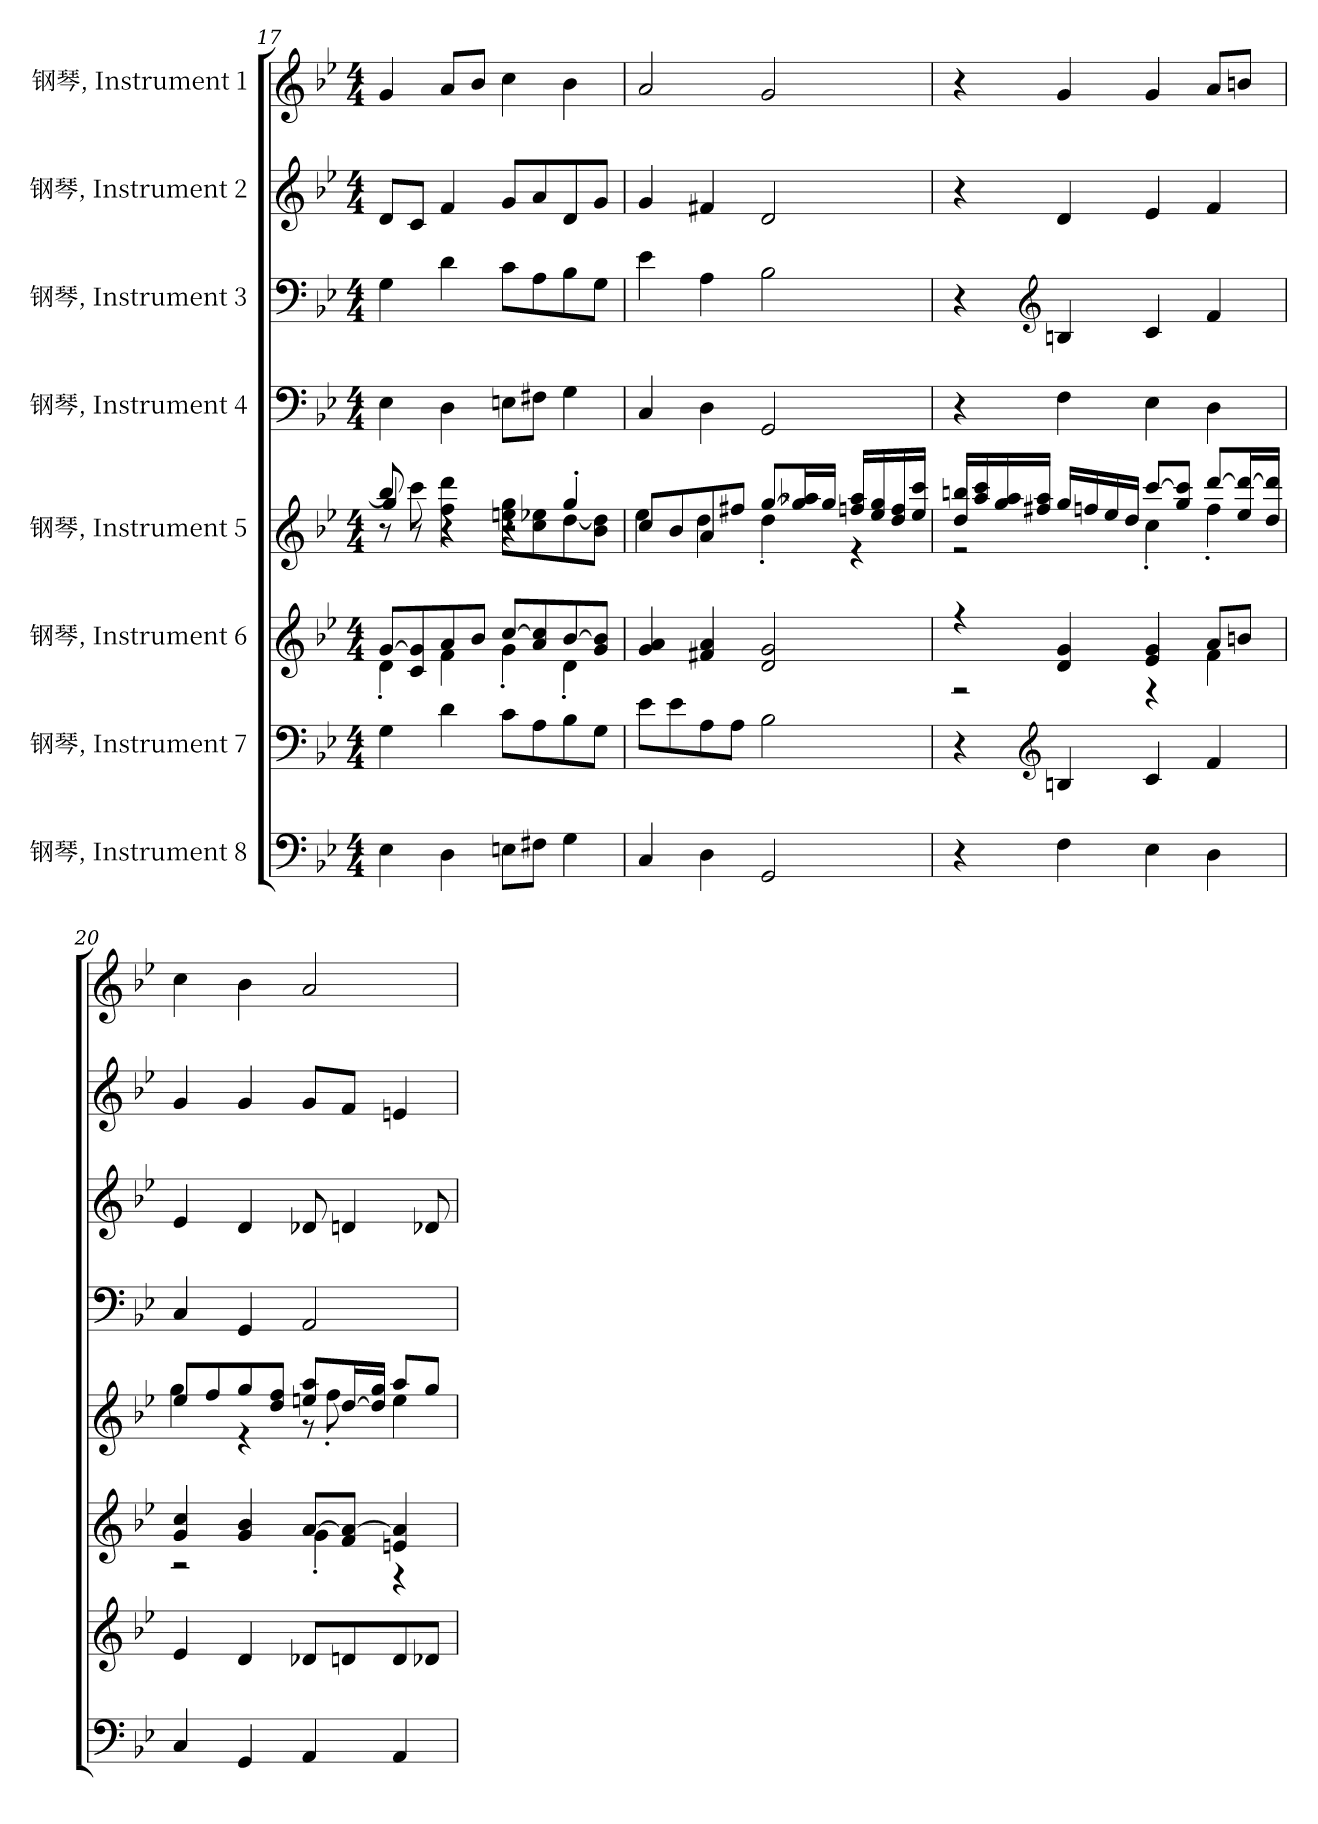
**kern	**kern	**kern	**kern	**kern	**kern	**kern	**kern
*part8	*part7	*part6	*part5	*part4	*part3	*part2	*part1
*staff8	*staff7	*staff6	*staff5	*staff4	*staff3	*staff2	*staff1
*I"钢琴, Instrument 8	*I"钢琴, Instrument 7	*I"钢琴, Instrument 6	*I"钢琴, Instrument 5	*I"钢琴, Instrument 4	*I"钢琴, Instrument 3	*I"钢琴, Instrument 2	*I"钢琴, Instrument 1
*clefF4	*clefF4	*clefG2	*clefG2	*clefF4	*clefF4	*clefG2	*clefG2
*k[b-e-]	*k[b-e-]	*k[b-e-]	*k[b-e-]	*k[b-e-]	*k[b-e-]	*k[b-e-]	*k[b-e-]
*M4/4	*M4/4	*M4/4	*M4/4	*M4/4	*M4/4	*M4/4	*M4/4
=17	=17	=17	=17	=17	=17	=17	=17
*	*	*^	*^	*	*	*	*
*	*	*	*	*	*^	*	*	*	*
4E-\	4G\	[8g/L	4d'\	8bb-/]	8r	4gg/	4E-\	4G\	8d/L	4g/
.	.	8c/ 8g/]	.	8r	8ccc\	.	.	.	8c/J	.
4D\	4d\	8a/	4f\	4r	4ff\ 4ddd\	4r	4D\	4d\	4f/	8a/L
.	.	8b-/J	.	.	.	.	.	.	.	8b-/J
8En\L	8c\L	[8cc/L	4g'\	2r	8een\ 8gg\L	4r	8En\L	8c\L	8g/L	4cc\
8F#X\J	8A\	8a/ 8cc/]	.	.	8cc\ 8ee-X\	.	8F#X\J	8A\	8a/	.
4G\	8B-\	[8b-/	4d'\	.	[8dd\	4gg'/	4G\	8B-\	8d/	4b-\
.	8G\J	8g/ 8b-/]J	.	.	8b-\ 8dd\]J	.	.	8G\J	8g/J	.
*	*	*v	*v	*	*	*	*	*	*	*
*	*	*	*	*v	*v	*	*	*	*
!!LO:PB:g=z
=18	=18	=18	=18	=18	=18	=18	=18	=18
4C/	8e-\L	4g/ 4a/	8cc/L	4ee-\	4C/	4e-\	4g/	2a/
.	8e-\	.	8b-/	.	.	.	.	.
4D\	8A\	4f#X/ 4a/	8a/	4dd\	4D\	4A\	4f#X/	.
.	8A\J	.	8ff#X/J	.	.	.	.	.
2GG/	2B-\	2d/ 2g/	[8gg/L	4dd'\	2GG/	2B-\	2d/	2g/
.	.	.	16gg/] 16aa-X/L	.	.	.	.	.
.	.	.	16gg/JJ	.	.	.	.	.
.	.	.	16ffn/ 16aa-/LL	4r	.	.	.	.
.	.	.	16ee-/ 16gg/	.	.	.	.	.
.	.	.	16dd/ 16ff/	.	.	.	.	.
.	.	.	16ee-/ 16ccc/JJ	.	.	.	.	.
=19	=19	=19	=19	=19	=19	=19	=19	=19
*	*	*^	*	*	*	*	*	*
4r	4r	4r	2r	16dd/ 16bbn/LL	2r	4r	4r	4r	4r
.	.	.	.	16aa/ 16ccc/	.	.	.	.	.
.	.	.	.	16gg/ 16aa/	.	.	.	.	.
.	.	.	.	16ff#X/ 16aa/JJ	.	.	.	.	.
*	*clefG2	*	*	*	*	*	*clefG2	*	*
4F\	4Bn/	4d/ 4g/	.	16gg/LL	.	4F\	4Bn/	4d/	4g/
.	.	.	.	16ffn/	.	.	.	.	.
.	.	.	.	16ee-/	.	.	.	.	.
.	.	.	.	16dd/JJ	.	.	.	.	.
4E-\	4c/	4e-/ 4g/	4r	[8ccc/L	4cc'\	4E-\	4c/	4e-/	4g/
.	.	.	.	8gg/ 8ccc/]J	.	.	.	.	.
4D\	4f/	8a/L	4f\	[8ddd/L	4ff'\	4D\	4f/	4f/	8a/L
.	.	8bn/J	.	16ee-/ 16ddd/_L	.	.	.	.	8bn/J
.	.	.	.	16dd/ 16ddd/]JJ	.	.	.	.	.
!!LO:PB:g=z
=20	=20	=20	=20	=20	=20	=20	=20	=20	=20
4C/	4e-/	4g/ 4cc/	2r	8ee-/L	4gg\	4C/	4e-/	4g/	4cc\
.	.	.	.	8ff/	.	.	.	.	.
4GG/	4d/	4g/ 4b-/	.	8gg/	4r	4GG/	4d/	4g/	4b-\
.	.	.	.	8dd/ 8ff/J	.	.	.	.	.
4AA/	8d-X/L	[8a/L	4g'\	8een/ 8aa/L	8r	2AA/	8d-X/	8g/L	2a/
.	8dn/	8f/ 8a/_J	.	[16dd/L	8ff'\	.	4dn/	8f/J	.
.	.	.	.	16dd/] 16gg/JJ	.	.	.	.	.
4AA/	8d/	4en/ 4a/]	4r	8aa/L	4ee\	.	.	4en/	.
.	8d-X/J	.	.	8gg/J	.	.	8d-X/	.	.
*	*	*v	*v	*	*	*	*	*	*
*	*	*	*v	*v	*	*	*	*
=	=	=	=	=	=	=	=
*-	*-	*-	*-	*-	*-	*-	*-
